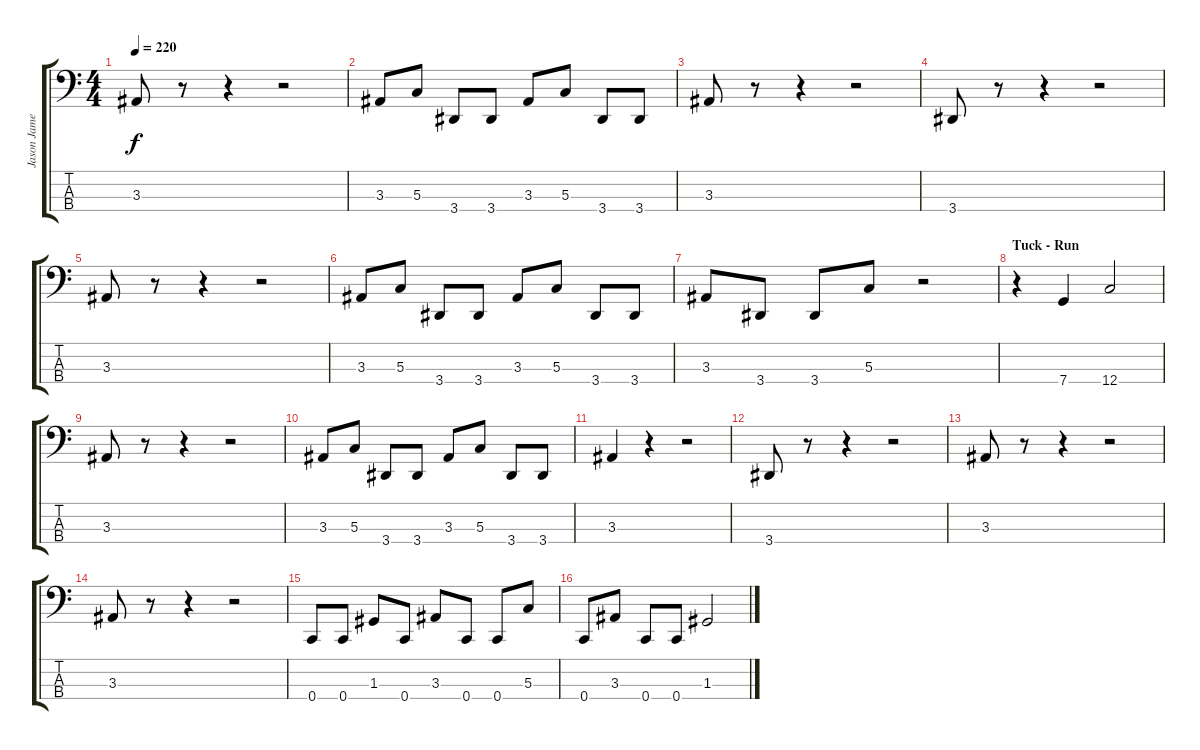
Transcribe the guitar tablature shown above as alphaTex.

\track ("Jason James" "Jason Jame") {instrument electricbasspick}
\staff {score tabs}
\tuning (F2 C2 G1 C1) {hide}
\ts (4 4)
\tempo 220
\clef f4
\ks c
3.3.8{dy f} r.8 r.4 r.2 |
3.3.8 5.3.8 3.4.8 3.4.8 3.3.8 5.3.8 3.4.8 3.4.8 |
3.3.8 r.8 r.4 r.2 |
3.4.8 r.8 r.4 r.2 |
3.3.8 r.8 r.4 r.2 |
3.3.8 5.3.8 3.4.8 3.4.8 3.3.8 5.3.8 3.4.8 3.4.8 |
3.3.8 3.4.8 3.4.8 5.3.8 r.2 |
\section ("" "Tuck - Run")
r.4 7.4.4 12.4.2 |
3.3.8 r.8 r.4 r.2 |
3.3.8 5.3.8 3.4.8 3.4.8 3.3.8 5.3.8 3.4.8 3.4.8 |
3.3.4 r.4 r.2 |
3.4.8 r.8 r.4 r.2 |
3.3.8 r.8 r.4 r.2 |
3.3.8 r.8 r.4 r.2 |
0.4.8 0.4.8 1.3.8 0.4.8 3.3.8 0.4.8 0.4.8 5.3.8 |
0.4.8 3.3.8 0.4.8 0.4.8 1.3.2
